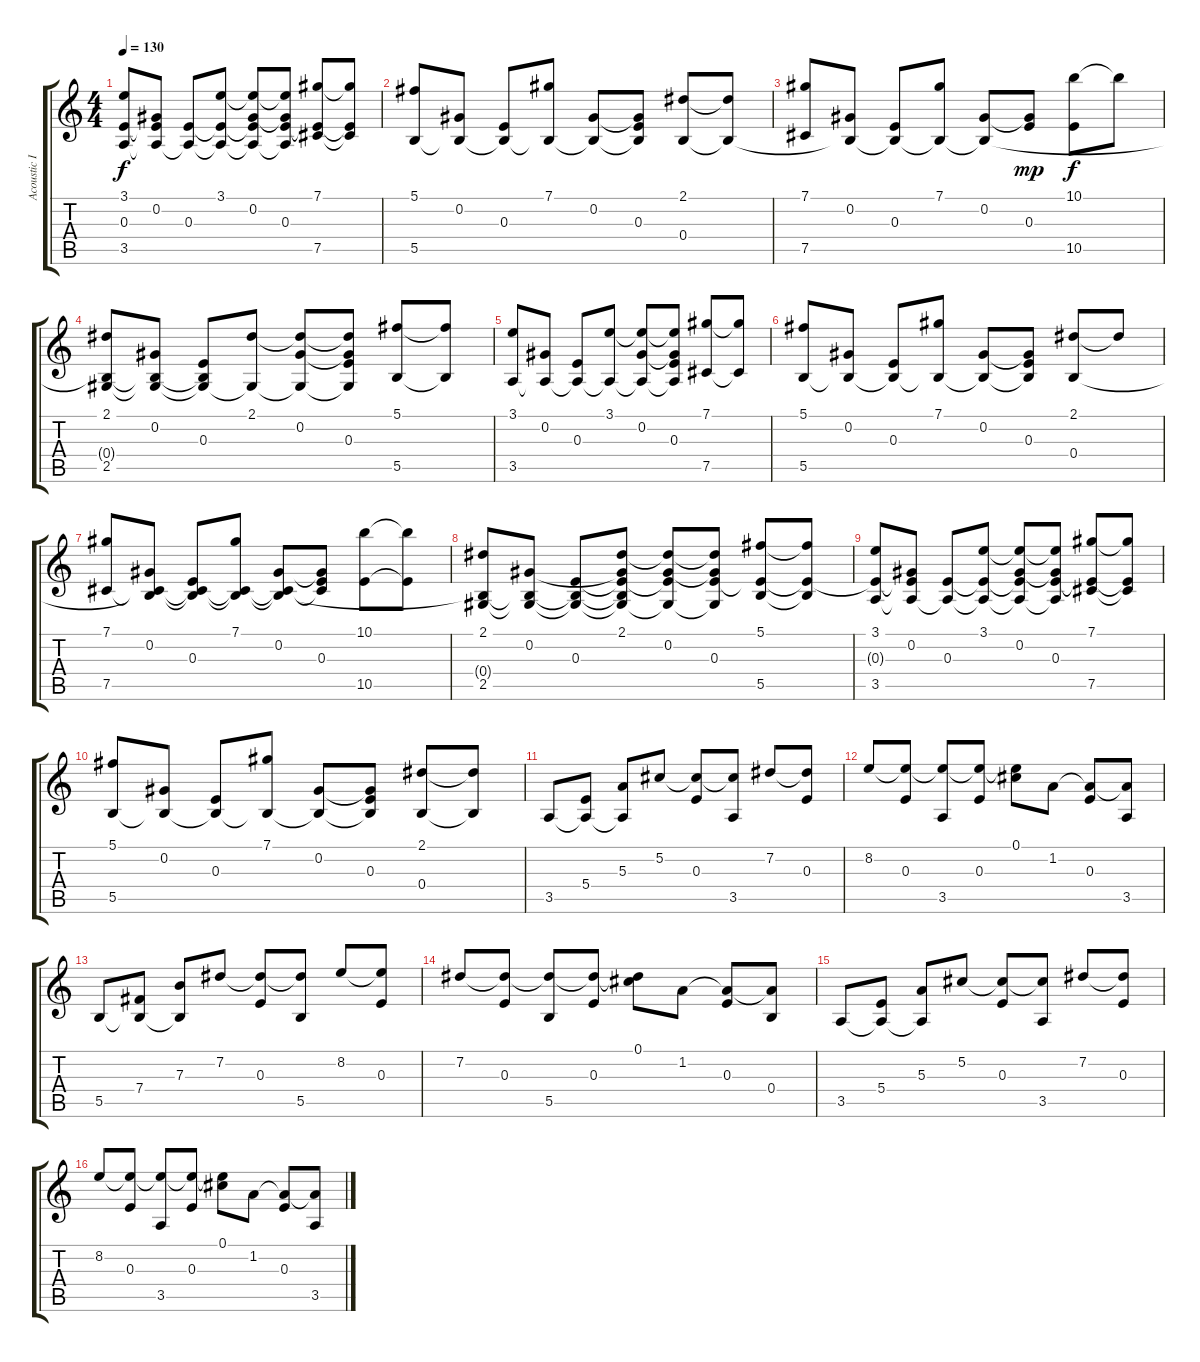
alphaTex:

\track ("Acoustic Intro" "Acoustic I") {instrument acousticguitarsteel}
\staff {score tabs}
\tuning (Db4 Ab3 E3 B2 Gb2 B1) {hide}
\ts (4 4)
\tempo 130
\clef g2
\ks c
(3.1 0.3{t} 3.5).8{dy f} (0.2 0.3{t} 3.5{t}).8 (0.3 3.5{t}).8 (3.1 0.3{t} 3.5{t}).8 (3.1{t} 0.2 0.3{t} 3.5{t}).8 (3.1{t} 0.2{t} 0.3 3.5{t}).8 (7.1 0.3{t} 7.5).8 (7.1{t} 0.3{t} 7.5{t}).8 |
(5.1 5.5).8 (0.2 5.5{t}).8 (0.3 5.5{t}).8 (7.1 5.5{t}).8 (0.2 5.5{t}).8 (0.2{t} 0.3 5.5{t}).8 (2.1 0.4).8 (2.1{t} 0.4{t}).8 |
(7.1 7.5).8 (0.2 0.4{t}).8 (0.3 0.4{t}).8 (7.1 0.4{t}).8 (0.2 0.4{t}).8 (0.2{t} 0.3).8{dy mp} (10.1 10.5).8{dy f} 10.1{t}.8 |
(2.1 0.4{t} 2.5).8 (0.2 0.4{t} 2.5{t}).8 (0.3 0.4{t} 2.5{t}).8 (2.1 2.5{t}).8 (2.1{t} 0.2 2.5{t}).8 (2.1{t} 0.2{t} 0.3 2.5{t}).8 (5.1 5.5).8 (5.1{t} 5.5{t}).8 |
(3.1 3.5).8 (0.2 3.5{t}).8 (0.3 3.5{t}).8 (3.1 3.5{t}).8 (3.1{t} 0.2 3.5{t}).8 (3.1{t} 0.2{t} 0.3 3.5{t}).8 (7.1 7.5).8 (7.1{t} 7.5{t}).8 |
(5.1 5.5).8 (0.2 5.5{t}).8 (0.3 5.5{t}).8 (7.1 5.5{t}).8 (0.2 5.5{t}).8 (0.2{t} 0.3 5.5{t}).8 (2.1 0.4).8 2.1{t}.8 |
(7.1 7.5).8 (0.2 0.4{t} 7.5{t}).8 (0.3 0.4{t} 7.5{t}).8 (7.1 0.4{t} 7.5{t}).8 (0.2 0.4{t} 7.5{t}).8 (0.2{t} 0.3 7.5{t}).8 (10.1 10.5).8 (10.1{t} 10.5{t}).8 |
(2.1 0.4{t} 2.5).8 (0.2 0.4{t} 2.5{t}).8 (0.3 0.4{t} 2.5{t}).8 (2.1 0.2{t} 0.3{t} 0.4{t} 2.5{t}).8 (2.1{t} 0.2 0.3{t} 2.5{t}).8 (2.1{t} 0.2{t} 0.3 2.5{t}).8 (5.1 0.3{t} 5.5).8 (5.1{t} 0.3{t} 5.5{t}).8 |
(3.1 0.3{t} 3.5).8 (0.2 0.3{t} 3.5{t}).8 (0.3 3.5{t}).8 (3.1 0.3{t} 3.5{t}).8 (3.1{t} 0.2 0.3{t} 3.5{t}).8 (3.1{t} 0.2{t} 0.3 3.5{t}).8 (7.1 0.3{t} 7.5).8 (7.1{t} 0.3{t} 7.5{t}).8 |
(5.1 5.5).8 (0.2 5.5{t}).8 (0.3 5.5{t}).8 (7.1 5.5{t}).8 (0.2 5.5{t}).8 (0.2{t} 0.3 5.5{t}).8 (2.1 0.4).8 (2.1{t} 0.4{t}).8 |
3.5.8 (5.4 3.5{t}).8 (5.3 3.5{t}).8 5.2.8 (5.2{t} 0.3).8 (5.2{t} 3.5).8 7.2.8 (7.2{t} 0.3).8 |
8.2.8 (8.2{t} 0.3).8 (8.2{t} 3.5).8 (8.2{t} 0.3).8 (0.1 8.2{t}).8 1.2.8 (1.2{t} 0.3).8 (1.2{t} 3.5).8 |
5.5.8 (7.4 5.5{t}).8 (7.3 5.5{t}).8 7.2.8 (7.2{t} 0.3).8 (7.2{t} 5.5).8 8.2.8 (8.2{t} 0.3).8 |
7.2.8 (7.2{t} 0.3).8 (7.2{t} 5.5).8 (7.2{t} 0.3).8 (0.1 7.2{t}).8 1.2.8 (1.2{t} 0.3).8 (1.2{t} 0.4).8 |
3.5.8 (5.4 3.5{t}).8 (5.3 3.5{t}).8 5.2.8 (5.2{t} 0.3).8 (5.2{t} 3.5).8 7.2.8 (7.2{t} 0.3).8 |
8.2.8 (8.2{t} 0.3).8 (8.2{t} 3.5).8 (8.2{t} 0.3).8 (0.1 8.2{t}).8 1.2.8 (1.2{t} 0.3).8 (1.2{t} 3.5).8
